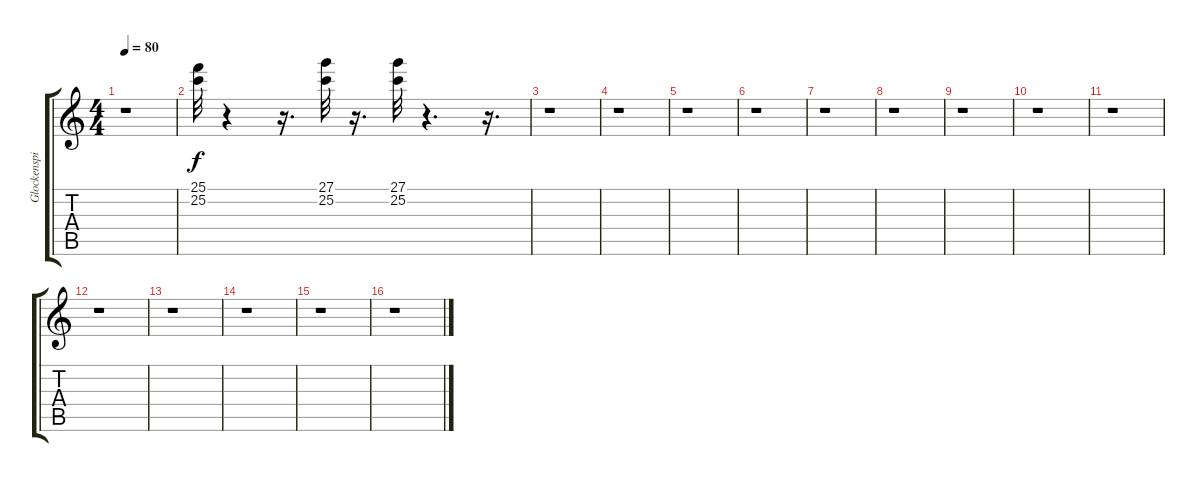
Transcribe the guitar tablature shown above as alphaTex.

\track ("Glockenspiel" "Glockenspi") {instrument glockenspiel}
\staff {score tabs}
\tuning (E4 B3 G3 D3 A2 E2) {hide}
\ts (4 4)
\tempo 80
\clef g2
\ks c
r.1{dy fff} |
(25.1 25.2).32{dy f} r.4 r.16{d} (27.1 25.2).32 r.16{d} (27.1 25.2).32 r.4{d} r.16{d} |
r.1 |
r.1 |
r.1 |
r.1 |
r.1 |
r.1 |
r.1 |
r.1 |
r.1 |
r.1 |
r.1 |
r.1 |
r.1 |
r.1
